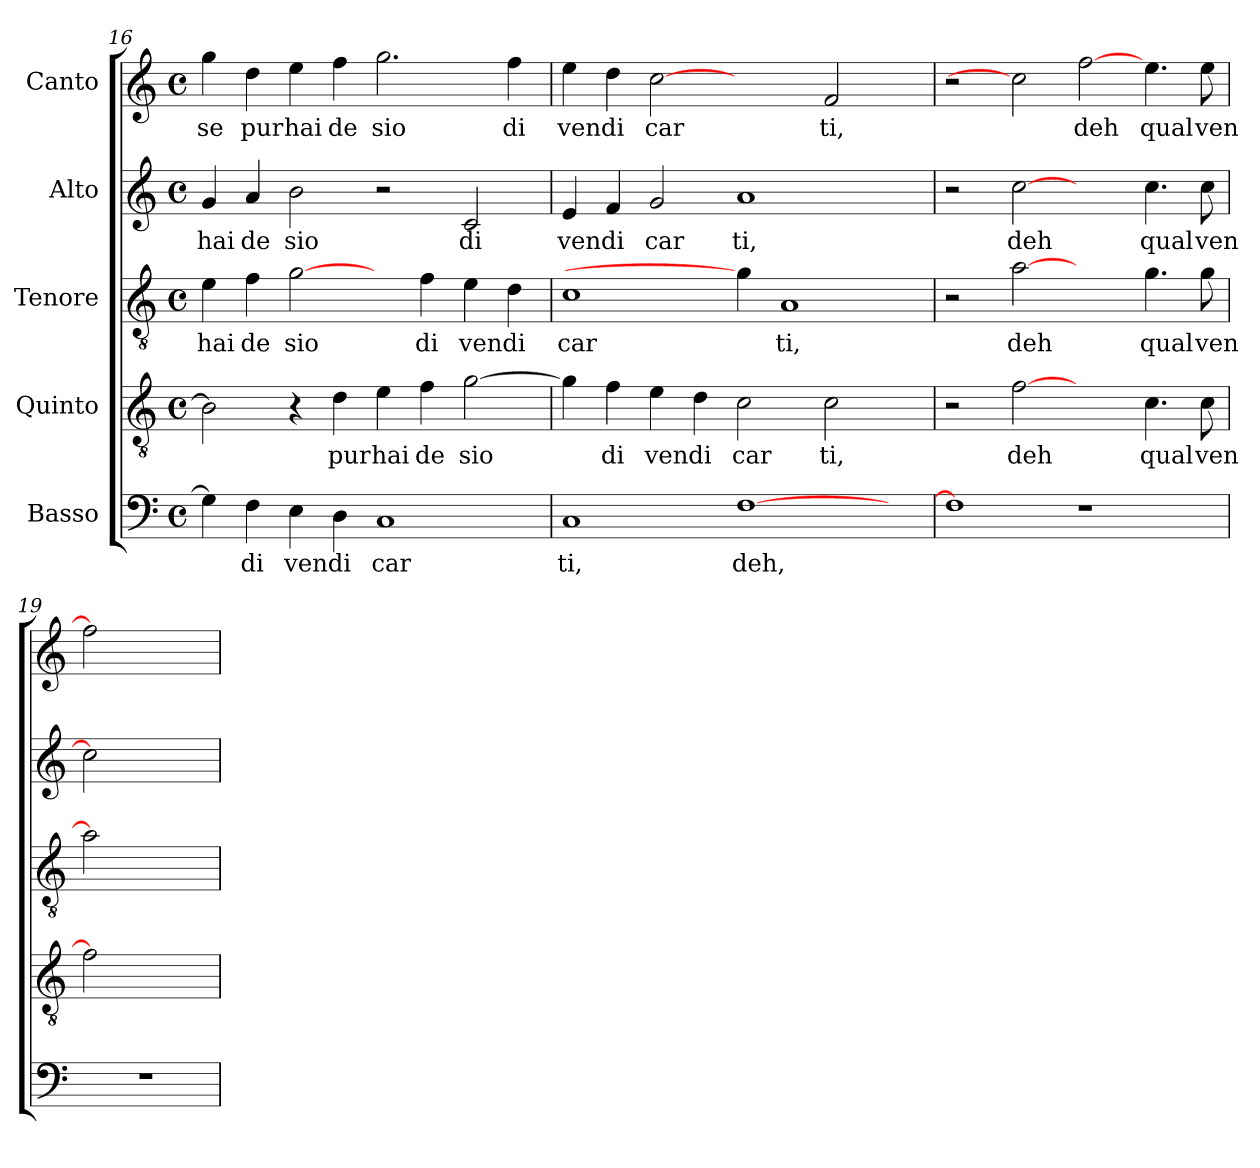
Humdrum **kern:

**kern	**text	**kern	**text	**kern	**text	**kern	**text	**kern	**text
*part5	*part5	*part4	*part4	*part3	*part3	*part2	*part2	*part1	*part1
*staff5	*staff5	*staff4	*staff4	*staff3	*staff3	*staff2	*staff2	*staff1	*staff1
*I"Basso	*	*I"Quinto	*	*I"Tenore	*	*I"Alto	*	*I"Canto	*
*clefF4	*	*clefGv2	*	*clefGv2	*	*clefG2	*	*clefG2	*
*M4/4	*	*M4/4	*	*M4/4	*	*M4/4	*	*M4/4	*
*met(c)	*	*met(c)	*	*met(c)	*	*met(c)	*	*met(c)	*
=16	=16	=16	=16	=16	=16	=16	=16	=16	=16
!	!	!	!	!	!LO:LY:b:cj	!	!LO:LY:b:cj	!	!LO:LY:b:cj
4G\]	.	2B\]	.	4e\	hai	4g/	hai	4gg\	se
!	!LO:LY:b:cj	!	!	!	!LO:LY:b:cj	!	!LO:LY:b:cj	!	!LO:LY:b:cj
4F\	di	.	.	4f\	de	4a/	de	4dd\	pur
!	!LO:LY:b:cj	!	!	!	!LO:LY:b:cj	!	!LO:LY:b:cj	!	!LO:LY:b:cj
4E\	ven	4r	.	[2g\	sio	2b\	sio	4ee\	hai
!	!LO:LY:b:cj	!	!LO:LY:b:cj	!	!	!	!	!	!LO:LY:b:cj
4D\	di	4d\	pur	.	.	.	.	4ff\	de
!	!LO:LY:b:cj	!	!LO:LY:b:cj	!	!	!	!	!	!LO:LY:b:cj
1C	car	4e\	hai	4ryy	.	2r	.	2.gg\	sio
!	!	!	!LO:LY:b:cj	!	!LO:LY:b:cj	!	!	!	!
.	.	4f\	de	4f\	di	.	.	.	.
!	!	!	!LO:LY:b	!	!LO:LY:b:cj	!	!LO:LY:b:cj	!	!
.	.	[>2g\	sio	4e\	ven	2c/	di	.	.
!	!	!	!	!	!LO:LY:b:cj	!	!	!	!LO:LY:b:cj
.	.	.	.	4d\	di	.	.	4ff\	di
=17	=17	=17	=17	=17	=17	=17	=17	=17	=17
!	!LO:LY:b:cj	!	!	!	!LO:LY:b:cj	!	!LO:LY:b:cj	!	!LO:LY:b:cj
1C	ti,	4g\]	.	1c	car	4e/	ven	4ee\	ven
!	!	!	!LO:LY:b:cj	!	!	!	!LO:LY:b:cj	!	!LO:LY:b:cj
.	.	4f\	di	.	.	4f/	di	4dd\	di
!	!	!	!LO:LY:b:cj	!	!	!	!LO:LY:b:cj	!	!LO:LY:b:cj
.	.	4e\	ven	.	.	2g/	car	[2cc	car
!	!	!	!LO:LY:b:cj	!	!	!	!	!	!
.	.	4d\	di	.	.	.	.	.	.
!	!LO:LY:b	!	!LO:LY:b:cj	!	!	!	!LO:LY:b:cj	!	!
[<1F	deh,	2c\	car	4g\]	.	1a	ti,	2ryy	.
!	!	!	!	!	!LO:LY:b:cj	!	!	!	!
.	.	.	.	1A	ti,	.	.	.	.
!	!	!	!LO:LY:b:cj	!	!	!	!	!	!LO:LY:b:cj
.	.	2c\	ti,	.	.	.	.	2f/	ti,
4ryy	.	4ryy	.	.	.	4ryy	.	4ryy	.
!!LO:LB:g=z
=18	=18	=18	=18	=18	=18	=18	=18	=18	=18
1F]	.	2r	.	2r	.	2r	.	2r	.
!	!	!	!LO:LY:b:cj	!	!LO:LY:b:cj	!	!LO:LY:b:cj	!	!
.	.	[2f	deh	[2a	deh	[2cc	deh	2cc]	.
!	!	!	!	!	!	!	!	!	!LO:LY:b:cj
1r	.	2ryy	.	2ryy	.	2ryy	.	[2ff	deh
!	!	!	!LO:LY:b:cj	!	!LO:LY:b:cj	!	!LO:LY:b:cj	!	!LO:LY:b:cj
.	.	4.c\	qual	4.g\	qual	4.cc\	qual	4.ee\	qual
!	!	!	!LO:LY:b:cj	!	!LO:LY:b:cj	!	!LO:LY:b:cj	!	!LO:LY:b:cj
.	.	8c\	ven	8g\	ven	8cc\	ven	8ee\	ven
=19	=19	=19	=19	=19	=19	=19	=19	=19	=19
1r	.	2f]	.	2a]	.	2cc]	.	2ff]	.
.	.	2ryy	.	2ryy	.	2ryy	.	2ryy	.
=	=	=	=	=	=	=	=	=	=
*-	*-	*-	*-	*-	*-	*-	*-	*-	*-
